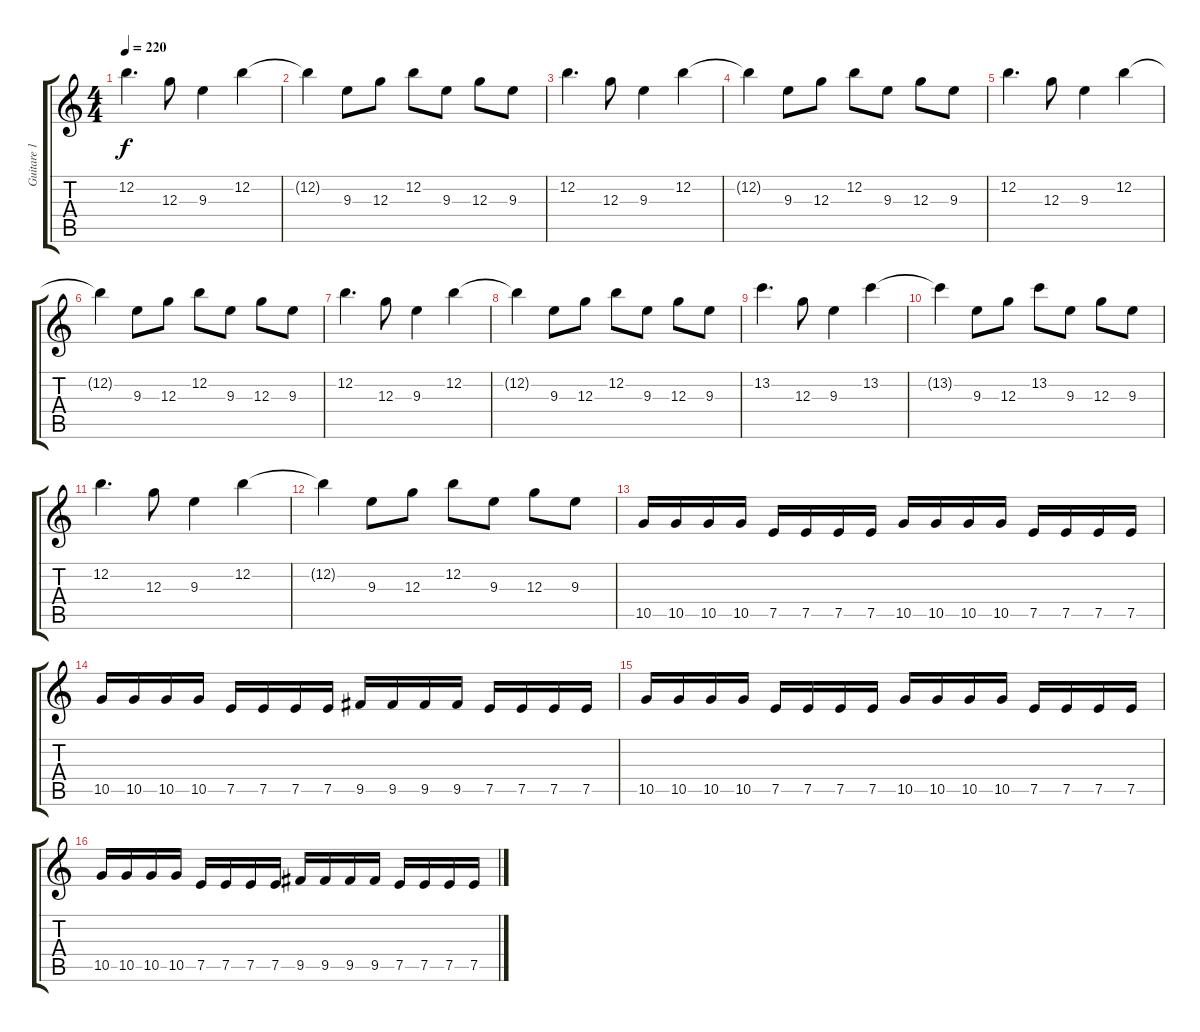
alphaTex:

\track ("Guitare 1" "Guitare 1") {instrument distortionguitar}
\staff {score tabs}
\tuning (E4 B3 G3 D3 A2 E2) {hide}
\ts (4 4)
\tempo 220
\clef g2
\ks c
12.2.4{d dy f} 12.3.8 9.3.4 12.2.4 |
12.2{t}.4 9.3.8 12.3.8 12.2.8 9.3.8 12.3.8 9.3.8 |
12.2.4{d} 12.3.8 9.3.4 12.2.4 |
12.2{t}.4 9.3.8 12.3.8 12.2.8 9.3.8 12.3.8 9.3.8 |
12.2.4{d} 12.3.8 9.3.4 12.2.4 |
12.2{t}.4 9.3.8 12.3.8 12.2.8 9.3.8 12.3.8 9.3.8 |
12.2.4{d} 12.3.8 9.3.4 12.2.4 |
12.2{t}.4 9.3.8 12.3.8 12.2.8 9.3.8 12.3.8 9.3.8 |
13.2.4{d} 12.3.8 9.3.4 13.2.4 |
13.2{t}.4 9.3.8 12.3.8 13.2.8 9.3.8 12.3.8 9.3.8 |
12.2.4{d} 12.3.8 9.3.4 12.2.4 |
12.2{t}.4 9.3.8 12.3.8 12.2.8 9.3.8 12.3.8 9.3.8 |
10.5.16 10.5.16 10.5.16 10.5.16 7.5.16 7.5.16 7.5.16 7.5.16 10.5.16 10.5.16 10.5.16 10.5.16 7.5.16 7.5.16 7.5.16 7.5.16 |
10.5.16 10.5.16 10.5.16 10.5.16 7.5.16 7.5.16 7.5.16 7.5.16 9.5.16 9.5.16 9.5.16 9.5.16 7.5.16 7.5.16 7.5.16 7.5.16 |
10.5.16 10.5.16 10.5.16 10.5.16 7.5.16 7.5.16 7.5.16 7.5.16 10.5.16 10.5.16 10.5.16 10.5.16 7.5.16 7.5.16 7.5.16 7.5.16 |
10.5.16 10.5.16 10.5.16 10.5.16 7.5.16 7.5.16 7.5.16 7.5.16 9.5.16 9.5.16 9.5.16 9.5.16 7.5.16 7.5.16 7.5.16 7.5.16
